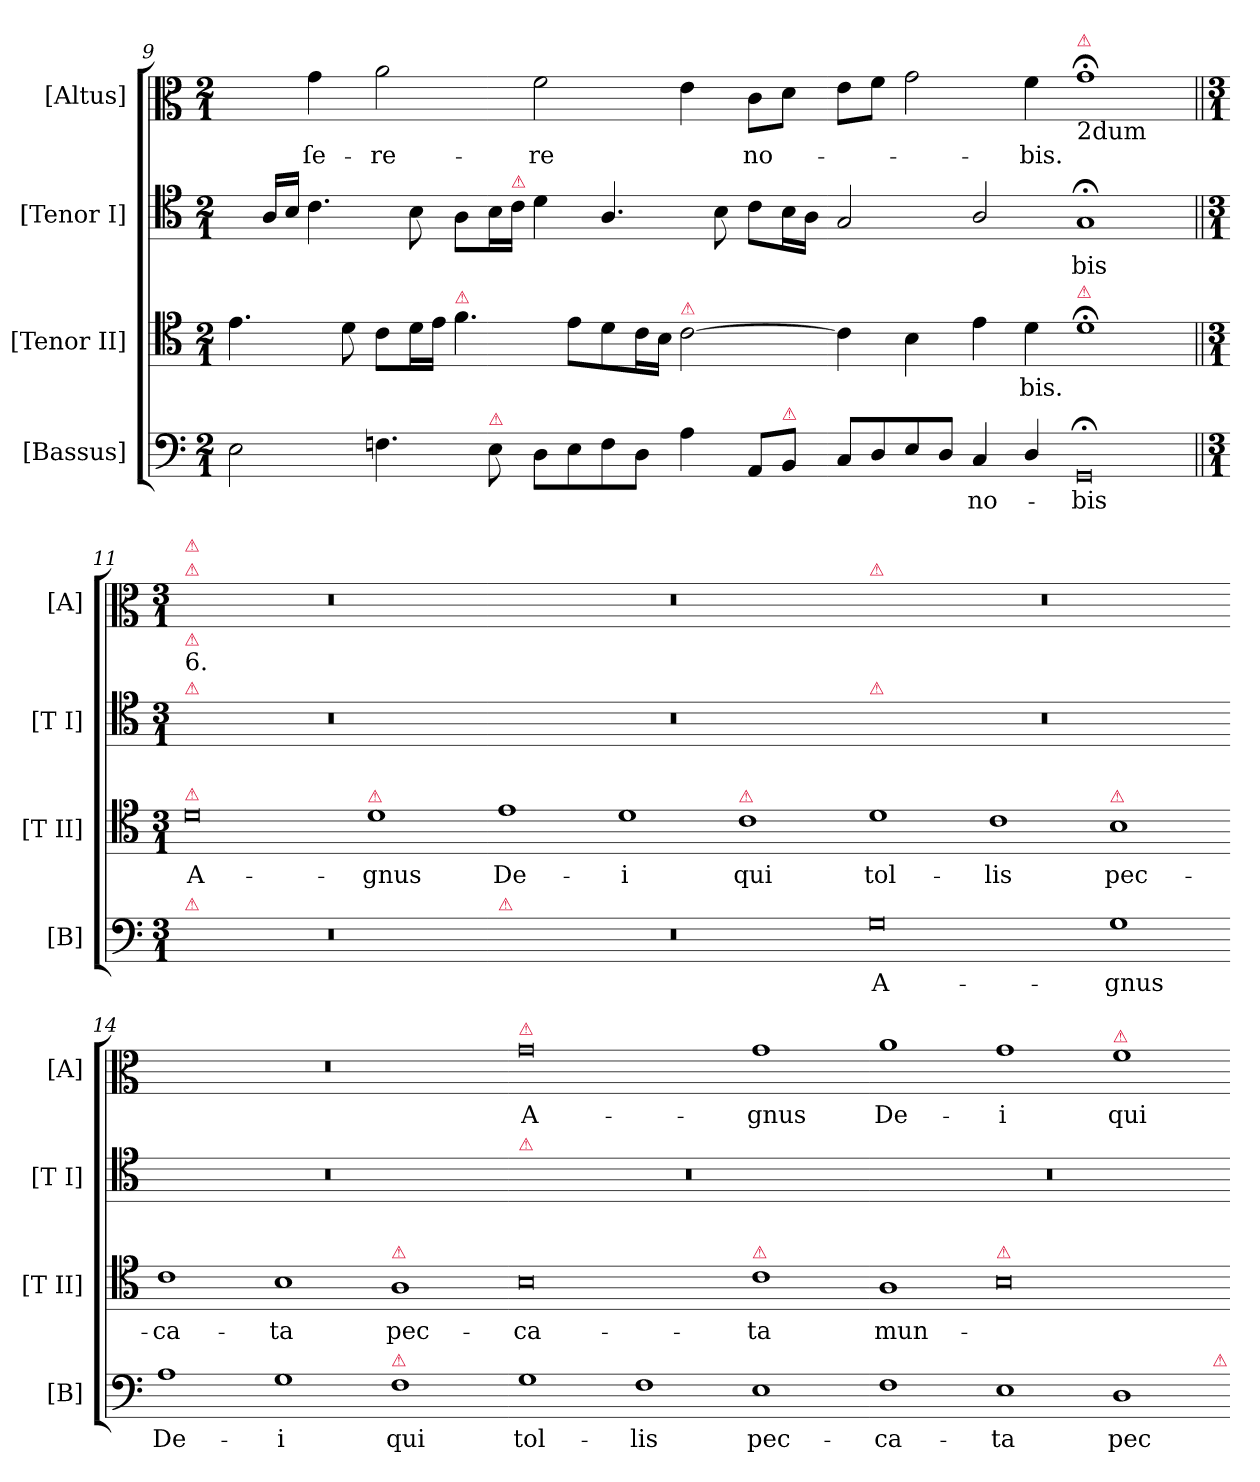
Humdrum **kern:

**kern	**text	**kern	**text	**kern	**text	**kern	**text
*part4	*part4	*part3	*part3	*part2	*part2	*part1	*part1
*staff4	*staff4	*staff3	*staff3	*staff2	*staff2	*staff1	*staff1
*I"[Bassus]	*	*I"[Tenor II]	*	*I"[Tenor I]	*	*I"[Altus]	*
*I'[B]	*	*I'[T II]	*	*I'[T I]	*	*I'[A]	*
*clefF4	*	*clefC4	*	*clefC4	*	*clefC3	*
*k[]	*	*k[]	*	*k[]	*	*k[]	*
*M2/1	*	*M2/1	*	*M2/1	*	*M2/1	*
=9	=9	=9	=9	=9	=9	=9	=9
2E\	.	4.e\	.	8ryy	.	4ryy	.
.	.	.	.	16A/LL	.	.	.
.	.	.	.	16B/JJ	.	.	.
.	.	.	.	4.c\	.	4g\	-ſe-
.	.	8d\	.	.	.	.	.
4.Fn\	.	8c\L	.	.	.	2a\	-re-
.	.	16d\L	.	8B\	.	.	.
.	.	16e\JJ	.	.	.	.	.
!	!	!LO:TX:a:color=crimson:t=⚠	!	!	!	!	!
.	.	4.f\	.	8A\L	.	.	.
!LO:TX:a:color=crimson:t=⚠	!	!	!	!	!	!	!
8E\	.	.	.	16B\L	.	.	.
!	!	!	!	!LO:TX:a:color=crimson:t=⚠	!	!	!
.	.	.	.	16c\JJ	.	.	.
8D\L	.	.	.	4d\	.	2f\	-re
8E\	.	8e\L	.	.	.	.	.
8F\	.	8d\	.	4.A/	.	.	.
8D\J	.	16c\L	.	.	.	.	.
.	.	16B\JJ	.	.	.	.	.
!	!	!LO:TX:a:color=crimson:t=⚠	!	!	!	!	!
4A\	.	[2c\	.	.	.	4e\	.
.	.	.	.	8B\	.	.	.
8AA/L	.	.	.	8c\L	.	8c\L	no-
!LO:TX:a:color=crimson:t=⚠	!	!	!	!	!	!	!
8BB/J	.	.	.	16B\L	.	8d\J	.
.	.	.	.	16A\JJ	.	.	.
=10-	=10-	=10-	=10-	=10-	=10-	=10-	=10-
8C/L	.	4c\]	.	2G/	.	8e\L	.
8D/	.	.	.	.	.	8f\J	.
8E/	.	4B\	.	.	.	2g\	.
8D/J	.	.	.	.	.	.	.
4C/	no-	4e\	.	2A/	.	.	.
4D/	.	4d\	-bis.	.	.	4f\	-bis.
!	!	!	!	!	!	!LO:TX:b:t=2dum	!
!	!	!	!	!	!	!LO:TX:a:color=crimson:t=⚠	!
!	!	!LO:TX:a:color=crimson:t=⚠	!	!	!	!	!
!LO:N:vis=0	!	!	!	!	!	!	!
1GG;</	-bis	1d;\	.	1G;<;/	-bis	1g;\	.
=11||	=11||	=11||	=11||	=11||	=11||	=11||	=11||
*M3/1	*	*M3/1	*	*M3/1	*	*M3/1	*
!	!	!	!	!	!	!LO:TX:a:color=crimson:t=⚠	!
!	!	!	!	!	!	!LO:TX:a:color=crimson:t=⚠	!
!	!	!	!	!LO:TX:a:color=crimson:t=⚠	!	!	!
!	!	!	!	!LO:TX:a:t=6.	!	!	!
!	!	!	!	!LO:TX:a:color=crimson:t=⚠	!	!	!
!	!	!LO:TX:a:color=crimson:t=⚠	!	!	!	!	!
!LO:TX:a:color=crimson:t=⚠	!	!	!	!	!	!	!
0.r	.	0d\	A-	0.r	.	0.r	.
!	!	!LO:TX:a:color=crimson:t=⚠	!	!	!	!	!
.	.	1d\	-gnus	.	.	.	.
=12-	=12-	=12-	=12-	=12-	=12-	=12-	=12-
!LO:TX:a:color=crimson:t=⚠	!	!	!	!	!	!	!
0.r	.	1e\	De-	0.r	.	0.r	.
.	.	1d\	-i	.	.	.	.
!	!	!LO:TX:a:color=crimson:t=⚠	!	!	!	!	!
.	.	1c\	qui	.	.	.	.
=13-	=13-	=13-	=13-	=13-	=13-	=13-	=13-
!	!	!	!	!	!	!LO:TX:a:color=crimson:t=⚠	!
!	!	!	!	!LO:TX:a:color=crimson:t=⚠	!	!	!
0G\	A-	1d\	tol-	0.r	.	0.r	.
.	.	1c\	-lis	.	.	.	.
!	!	!LO:TX:a:color=crimson:t=⚠	!	!	!	!	!
1G\	-gnus	1B\	pec-	.	.	.	.
=14-	=14-	=14-	=14-	=14-	=14-	=14-	=14-
1A\	De-	1c\	-ca-	0.r	.	0.r	.
1G\	-i	1B\	-ta	.	.	.	.
!	!	!LO:TX:a:color=crimson:t=⚠	!	!	!	!	!
!LO:TX:a:color=crimson:t=⚠	!	!	!	!	!	!	!
1F\	qui	1A\	pec-	.	.	.	.
=15-	=15-	=15-	=15-	=15-	=15-	=15-	=15-
!	!	!	!	!	!	!LO:TX:a:color=crimson:t=⚠	!
!	!	!	!	!LO:TX:a:color=crimson:t=⚠	!	!	!
1G\	tol-	0B\	-ca-	0.r	.	0g\	A-
1F\	-lis	.	.	.	.	.	.
!	!	!LO:TX:a:color=crimson:t=⚠	!	!	!	!	!
1E\	pec-	1c\	-ta	.	.	1g\	-gnus
=16-	=16-	=16-	=16-	=16-	=16-	=16-	=16-
1F\	-ca-	1A\	mun-	0.r	.	1a\	De-
!	!	!LO:TX:a:color=crimson:t=⚠	!	!	!	!	!
1E\	-ta	0B\	.	.	.	1g\	-i
!	!	!	!	!	!	!LO:TX:a:color=crimson:t=⚠	!
1D\	pec-	.	.	.	.	1f\	qui
!LO:TX:a:color=crimson:t=⚠	!	!	!	!	!	!	!
=-	=-	=-	=-	=-	=-	=-	=-
*-	*-	*-	*-	*-	*-	*-	*-
